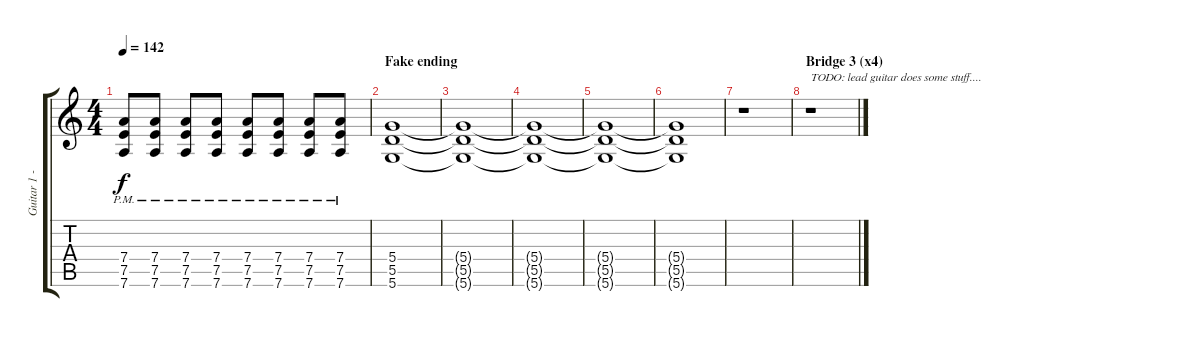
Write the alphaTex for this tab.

\track ("Guitar 1 - Drop D, left" "Guitar 1 -") {instrument distortionguitar}
\staff {score tabs}
\tuning (E4 B3 G3 D3 A2 D2) {hide}
\ts (4 4)
\tempo 142
\clef g2
\ks c
(7.4{pm} 7.5{pm} 7.6{pm}).8{dy f} (7.4{pm} 7.5{pm} 7.6{pm}).8 (7.4{pm} 7.5{pm} 7.6{pm}).8 (7.4{pm} 7.5{pm} 7.6{pm}).8 (7.4{pm} 7.5{pm} 7.6{pm}).8 (7.4{pm} 7.5{pm} 7.6{pm}).8 (7.4{pm} 7.5{pm} 7.6{pm}).8 (7.4{pm} 7.5{pm} 7.6{pm}).8 |
\section ("" "Fake ending")
(5.4 5.5 5.6).1 |
(5.4{t} 5.5{t} 5.6{t}).1 |
(5.4{t} 5.5{t} 5.6{t}).1 |
(5.4{t} 5.5{t} 5.6{t}).1 |
(5.4{t} 5.5{t} 5.6{t}).1 |
r.1 |
\section ("" "Bridge 3 (x4)")
r.1{txt "TODO: lead guitar does some stuff...." volume 13}
